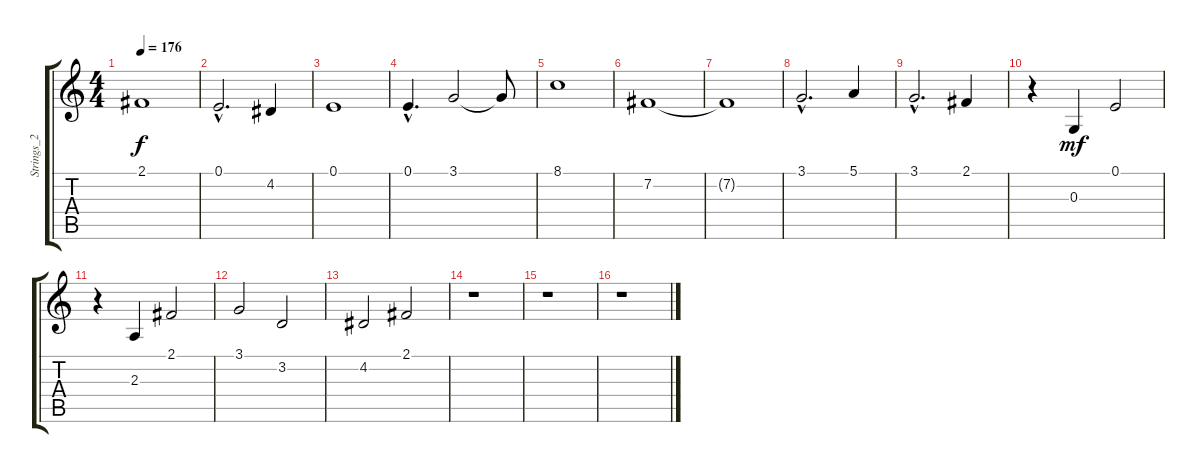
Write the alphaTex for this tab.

\track ("Strings_2 " "Strings_2 ") {instrument frenchhorn}
\staff {score tabs}
\tuning (E4 B3 G3 D3 A2 E2) {hide}
\ts (4 4)
\tempo 176
\clef g2
\ks c
2.1.1{dy f} |
0.1{hac}.2{d} 4.2.4 |
0.1.1 |
0.1{hac}.4{d} 3.1.2 3.1{t}.8 |
8.1.1 |
7.2.1 |
7.2{t}.1 |
3.1{hac}.2{d} 5.1.4 |
3.1{hac}.2{d} 2.1.4 |
r.4 0.3.4{dy mf} 0.1.2 |
r.4 2.3.4 2.1.2 |
3.1.2 3.2.2 |
4.2.2 2.1.2 |
r.1 |
r.1 |
r.1
